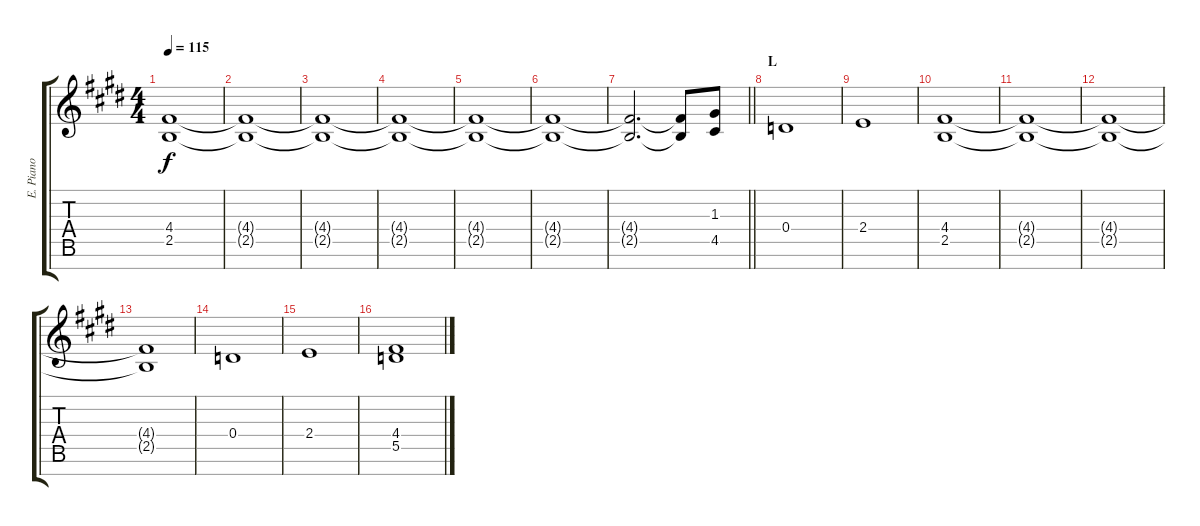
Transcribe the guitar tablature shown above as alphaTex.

\track ("E. Piano" "E. Piano") {instrument electricpiano1}
\staff {score tabs}
\tuning (E5 B4 G4 D4 A3 E3 B2) {hide}
\ts (4 4)
\tempo 115
\clef g2
\ks e
(4.4{t} 2.5{t}).1{dy f} |
(4.4{t} 2.5{t}).1 |
(4.4{t} 2.5{t}).1 |
(4.4{t} 2.5{t}).1 |
(4.4{t} 2.5{t}).1 |
(4.4{t} 2.5{t}).1 |
\barLineRight lightlight
(4.4{t} 2.5{t}).2{d} (4.4{t} 2.5{t}).8 (1.3 4.5).8 |
\section ("" "L")
0.4.1 |
2.4.1 |
(4.4 2.5).1 |
(4.4{t} 2.5{t}).1 |
(4.4{t} 2.5{t}).1 |
(4.4{t} 2.5{t}).1 |
0.4.1 |
2.4.1 |
(4.4 5.5).1
